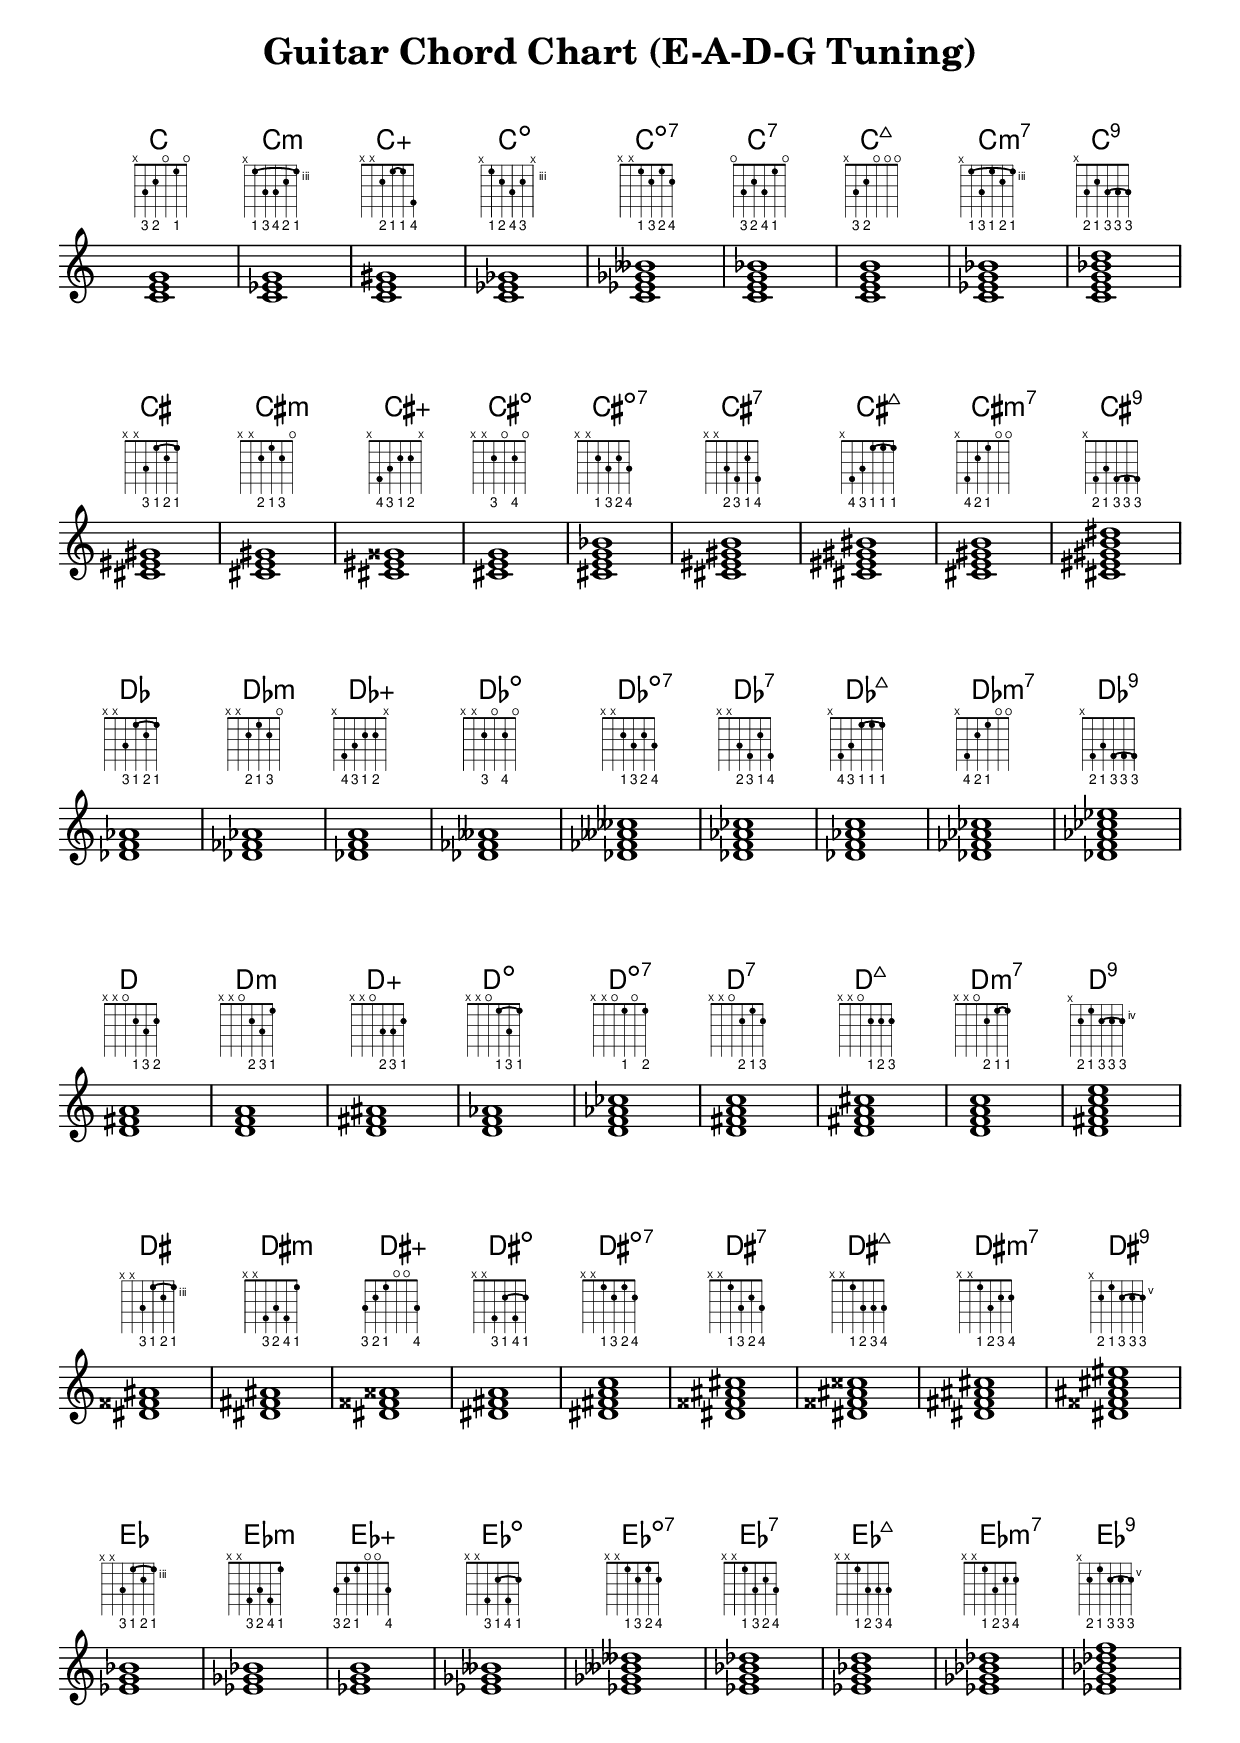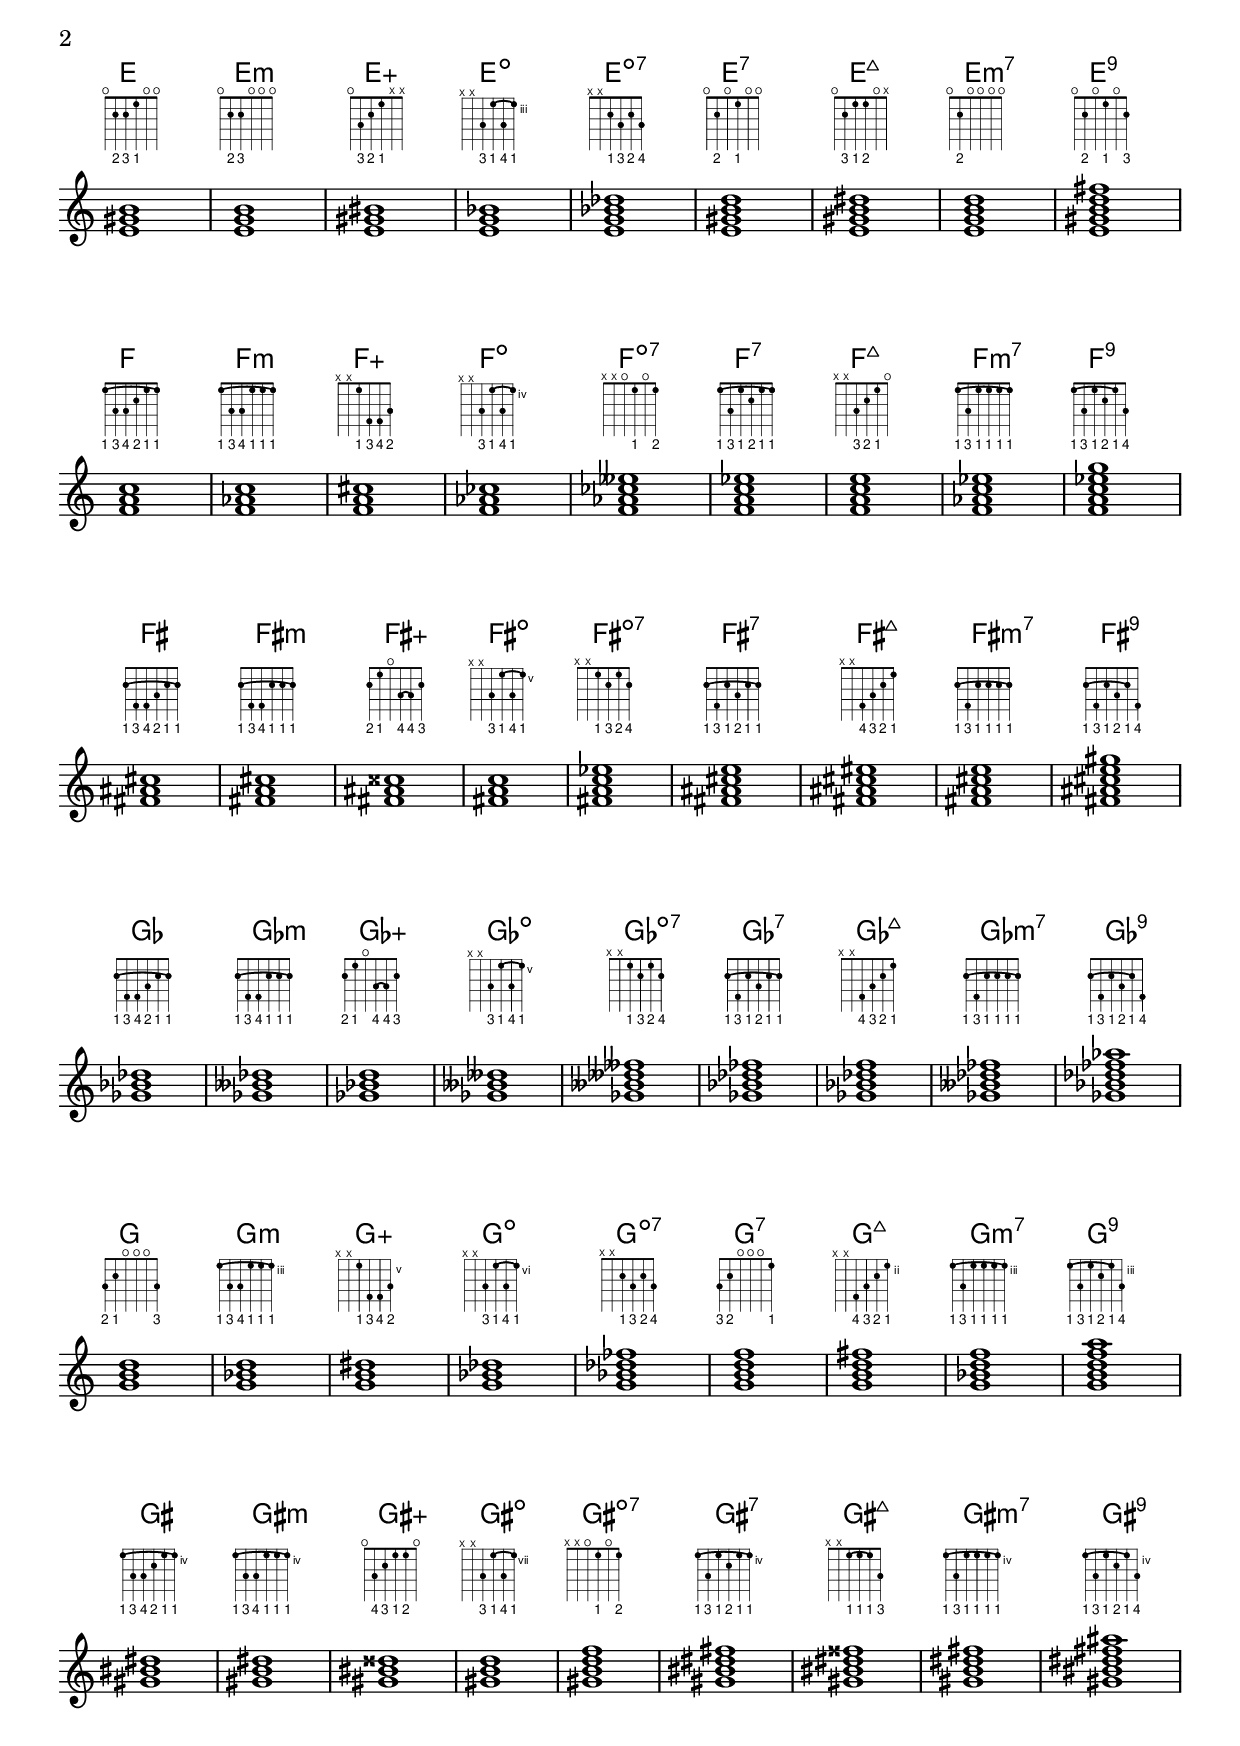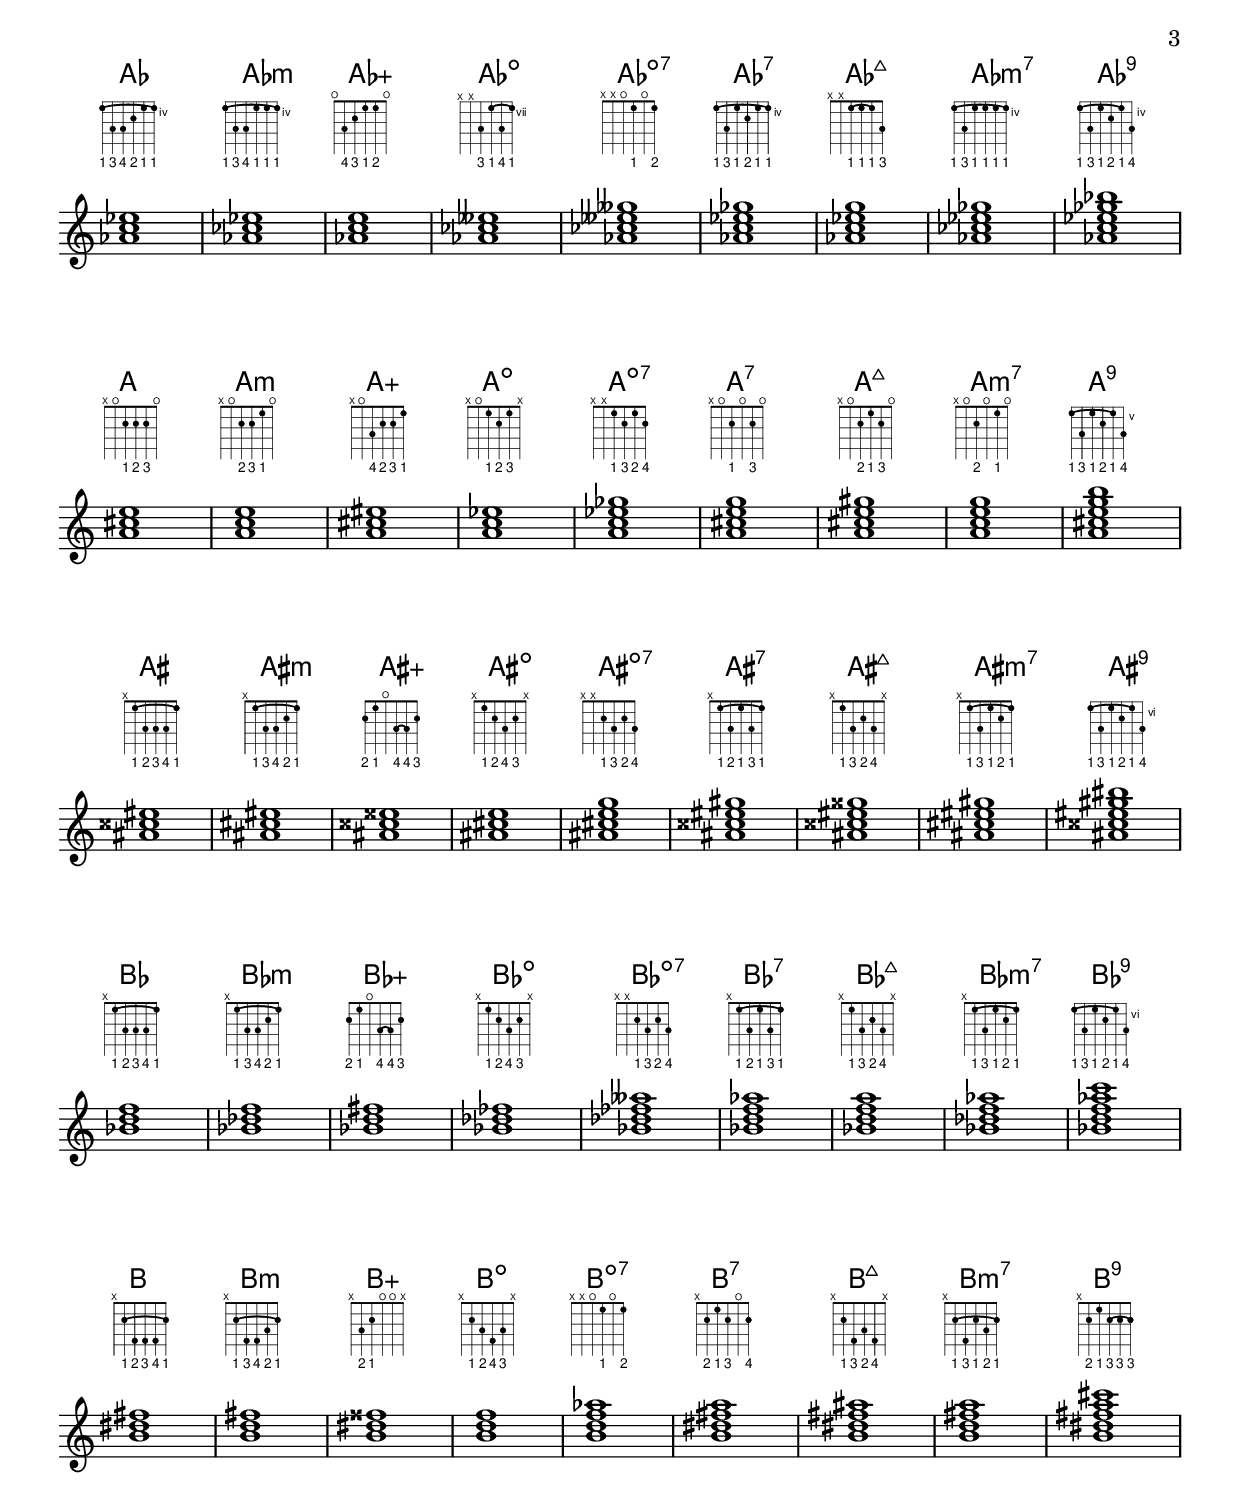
\version "2.20.0"

\include "predefined-guitar-fretboards.ly"

\header {
  title = "Guitar Chord Chart (E-A-D-G Tuning)"
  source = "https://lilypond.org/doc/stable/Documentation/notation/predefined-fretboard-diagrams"
  keywords = #(string-join '(
    "music"
    "guitar"
    "chords"
  ) ", ")
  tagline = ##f
}

\paper {
  markup-system-spacing.padding = #5
  system-system-spacing.padding = #8
}

chordTypes = \chordmode {
  c1
  c:m
  c:aug
  c:dim
  c:dim7
  c:7
  c:maj7
  c:m7
  c:9
  \break
}

chordSequence = {
                   \chordTypes
  \transpose c cis \chordTypes
  \transpose c des \chordTypes
  \transpose c d   \chordTypes
  \transpose c dis \chordTypes
  \transpose c ees \chordTypes
  \transpose c e   \chordTypes
  \transpose c f   \chordTypes
  \transpose c fis \chordTypes
  \transpose c ges \chordTypes
  \transpose c g   \chordTypes
  \transpose c gis \chordTypes
  \transpose c aes \chordTypes
  \transpose c a   \chordTypes
  \transpose c ais \chordTypes
  \transpose c bes \chordTypes
  \transpose c b   \chordTypes
}

<<
  \new ChordNames {
    \chordSequence
  }

  \new FretBoards {
    \set Staff.stringTunings = #guitar-tuning
    \chordSequence
  }

  \new Staff {
    \override Staff.TimeSignature.transparent = ##t
    \chordSequence
  }
>>

\layout {
  indent = 0\mm
  \context {
    \Score
    \remove "Bar_number_engraver"
  }
}
